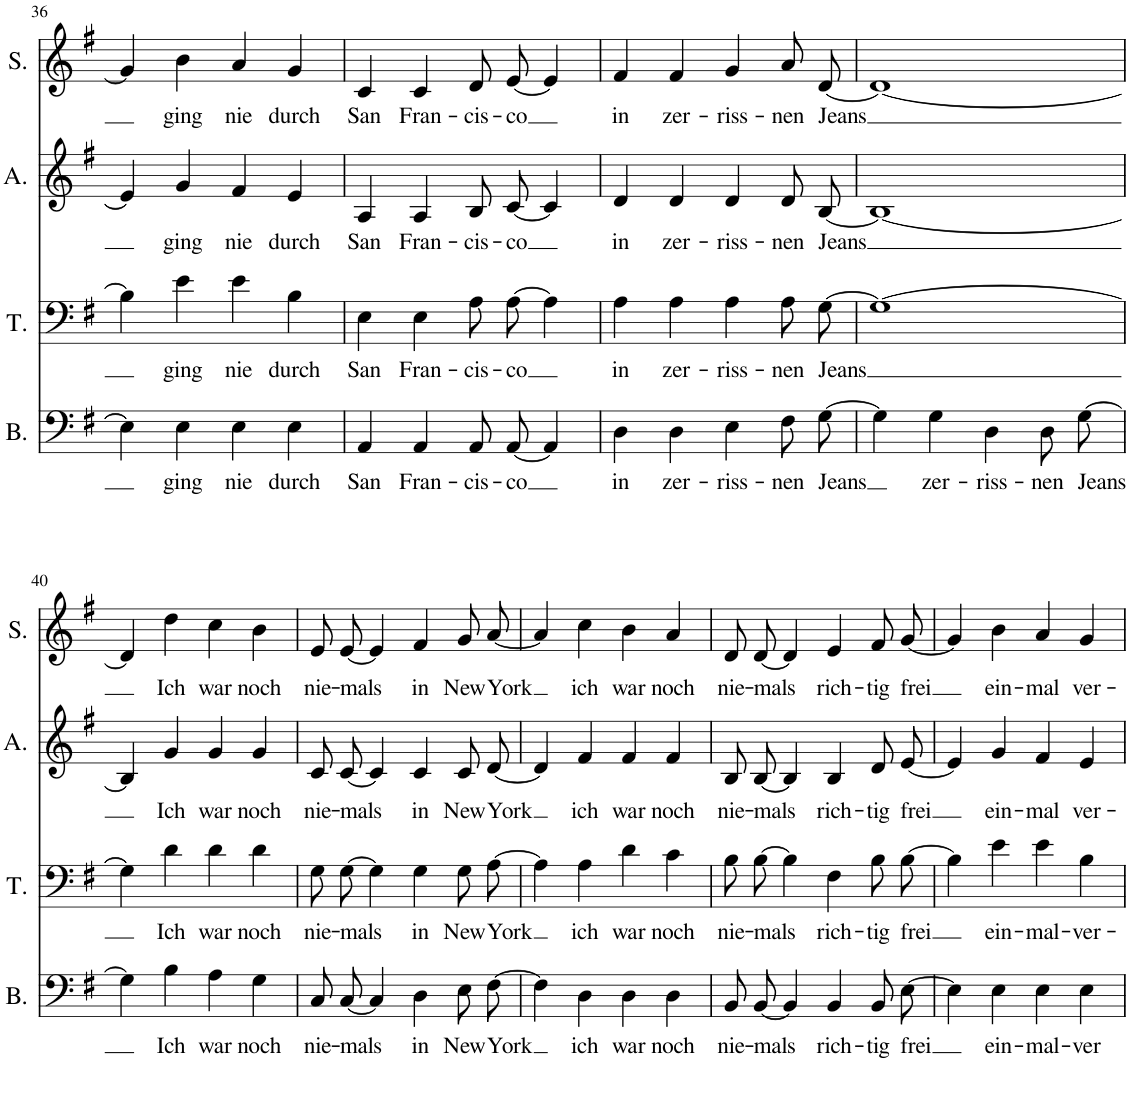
**kern	**text	**kern	**text	**kern	**text	**kern	**text
*part4	*part4	*part3	*part3	*part2	*part2	*part1	*part1
*staff4	*staff4	*staff3	*staff3	*staff2	*staff2	*staff1	*staff1
*I"Bass	*	*I"Tenor	*	*I"Alto	*	*I"Soprano	*
*I'B.	*	*I'T.	*	*I'A.	*	*I'S.	*
!!LO:PB:g=z
*clefF4	*	*clefF4	*	*clefG2	*	*clefG2	*
*k[f#]	*	*k[f#]	*	*k[f#]	*	*k[f#]	*
=36	=36	=36	=36	=36	=36	=36	=36
4E\]	.	4B\]	.	4e/]	.	4g/]	.
!	!LO:LY:b	!	!LO:LY:b	!	!LO:LY:b	!	!LO:LY:b
4E\	ging	4e\	ging	4g/	ging	4b\	ging
!	!LO:LY:b	!	!LO:LY:b	!	!LO:LY:b	!	!LO:LY:b
4E\	nie	4e\	nie	4f#/	nie	4a/	nie
!	!LO:LY:b	!	!LO:LY:b	!	!LO:LY:b	!	!LO:LY:b
4E\	durch	4B\	durch	4e/	durch	4g/	durch
=37	=37	=37	=37	=37	=37	=37	=37
!	!LO:LY:b	!	!LO:LY:b	!	!LO:LY:b	!	!LO:LY:b
4AA/	San	4E\	San	4A/	San	4c/	San
!	!LO:LY:b	!	!LO:LY:b	!	!LO:LY:b	!	!LO:LY:b
4AA/	Fran-	4E\	Fran-	4A/	Fran-	4c/	Fran-
!	!LO:LY:b	!	!LO:LY:b	!	!LO:LY:b	!	!LO:LY:b
8AA/	-cis-	8A\	-cis-	8B/	-cis-	8d/	-cis-
!	!LO:LY:b	!	!LO:LY:b	!	!LO:LY:b	!	!LO:LY:b
[8AA/	-co	[8A\	-co	[8c/	-co	[8e/	-co
4AA/]	.	4A\]	.	4c/]	.	4e/]	.
=38	=38	=38	=38	=38	=38	=38	=38
!	!LO:LY:b	!	!LO:LY:b	!	!LO:LY:b	!	!LO:LY:b
4D\	in	4A\	in	4d/	in	4f#/	in
!	!LO:LY:b	!	!LO:LY:b	!	!LO:LY:b	!	!LO:LY:b
4D\	zer-	4A\	zer-	4d/	zer-	4f#/	zer-
!	!LO:LY:b	!	!LO:LY:b	!	!LO:LY:b	!	!LO:LY:b
4E\	-riss-	4A\	-riss-	4d/	-riss-	4g/	-riss-
!	!LO:LY:b	!	!LO:LY:b	!	!LO:LY:b	!	!LO:LY:b
8F#\	-nen	8A\	-nen	8d/	-nen	8a/	-nen
!	!LO:LY:b	!	!LO:LY:b	!	!LO:LY:b	!	!LO:LY:b
[8G\	Jeans	[8G\	Jeans	[8B/	Jeans	[8d/	Jeans
=39	=39	=39	=39	=39	=39	=39	=39
4G\]	.	1G_	.	1B_	.	1d_	.
!	!LO:LY:b	!	!	!	!	!	!
4G\	zer-	.	.	.	.	.	.
!	!LO:LY:b	!	!	!	!	!	!
4D\	-riss-	.	.	.	.	.	.
!	!LO:LY:b	!	!	!	!	!	!
8D\	-nen	.	.	.	.	.	.
!	!LO:LY:b	!	!	!	!	!	!
[8G\	Jeans	.	.	.	.	.	.
!!LO:LB:g=z
=40	=40	=40	=40	=40	=40	=40	=40
4G\]	.	4G\]	.	4B/]	.	4d/]	.
!	!LO:LY:b	!	!LO:LY:b	!	!LO:LY:b	!	!LO:LY:b
4B\	Ich	4d\	Ich	4g/	Ich	4dd\	Ich
!	!LO:LY:b	!	!LO:LY:b	!	!LO:LY:b	!	!LO:LY:b
4A\	war	4d\	war	4g/	war	4cc\	war
!	!LO:LY:b	!	!LO:LY:b	!	!LO:LY:b	!	!LO:LY:b
4G\	noch	4d\	noch	4g/	noch	4b\	noch
=41	=41	=41	=41	=41	=41	=41	=41
!	!LO:LY:b	!	!LO:LY:b	!	!LO:LY:b	!	!LO:LY:b
8C/	nie-	8G\	nie-	8c/	nie-	8e/	nie-
!	!LO:LY:b	!	!LO:LY:b	!	!LO:LY:b	!	!LO:LY:b
[8C/	-mals	[8G\	-mals	[8c/	-mals	[8e/	-mals
4C/]	.	4G\]	.	4c/]	.	4e/]	.
!	!LO:LY:b	!	!LO:LY:b	!	!LO:LY:b	!	!LO:LY:b
4D\	in	4G\	in	4c/	in	4f#/	in
!	!LO:LY:b	!	!LO:LY:b	!	!LO:LY:b	!	!LO:LY:b
8E\	New	8G\	New	8c/	New	8g/	New
!	!LO:LY:b	!	!LO:LY:b	!	!LO:LY:b	!	!LO:LY:b
[8F#\	York	[8A\	York	[8d/	York	[8a/	York
=42	=42	=42	=42	=42	=42	=42	=42
4F#\]	.	4A\]	.	4d/]	.	4a/]	.
!	!LO:LY:b	!	!LO:LY:b	!	!LO:LY:b	!	!LO:LY:b
4D\	ich	4A\	ich	4f#/	ich	4cc\	ich
!	!LO:LY:b	!	!LO:LY:b	!	!LO:LY:b	!	!LO:LY:b
4D\	war	4d\	war	4f#/	war	4b\	war
!	!LO:LY:b	!	!LO:LY:b	!	!LO:LY:b	!	!LO:LY:b
4D\	noch	4c\	noch	4f#/	noch	4a/	noch
=43	=43	=43	=43	=43	=43	=43	=43
!	!LO:LY:b	!	!LO:LY:b	!	!LO:LY:b	!	!LO:LY:b
8BB/	nie-	8B\	nie-	8B/	nie-	8d/	nie-
!	!LO:LY:b	!	!LO:LY:b	!	!LO:LY:b	!	!LO:LY:b
[8BB/	-mals	[8B\	-mals	[8B/	-mals	[8d/	-mals
4BB/]	.	4B\]	.	4B/]	.	4d/]	.
!	!LO:LY:b	!	!LO:LY:b	!	!LO:LY:b	!	!LO:LY:b
4BB/	rich-	4F#\	rich-	4B/	rich-	4e/	rich-
!	!LO:LY:b	!	!LO:LY:b	!	!LO:LY:b	!	!LO:LY:b
8BB/	-tig	8B\	-tig	8d/	-tig	8f#/	-tig
!	!LO:LY:b	!	!LO:LY:b	!	!LO:LY:b	!	!LO:LY:b
[8E\	frei	[8B\	frei	[8e/	frei	[8g/	frei
=44	=44	=44	=44	=44	=44	=44	=44
4E\]	.	4B\]	.	4e/]	.	4g/]	.
!	!LO:LY:b	!	!LO:LY:b	!	!LO:LY:b	!	!LO:LY:b
4E\	ein-	4e\	ein-	4g/	ein-	4b\	ein-
!	!LO:LY:b	!	!LO:LY:b	!	!LO:LY:b	!	!LO:LY:b
4E\	-mal-	4e\	-mal-	4f#/	-mal	4a/	-mal
!	!LO:LY:b	!	!LO:LY:b	!	!LO:LY:b	!	!LO:LY:b
4E\	-ver	4B\	-ver-	4e/	ver-	4g/	ver-
=	=	=	=	=	=	=	=
*-	*-	*-	*-	*-	*-	*-	*-
